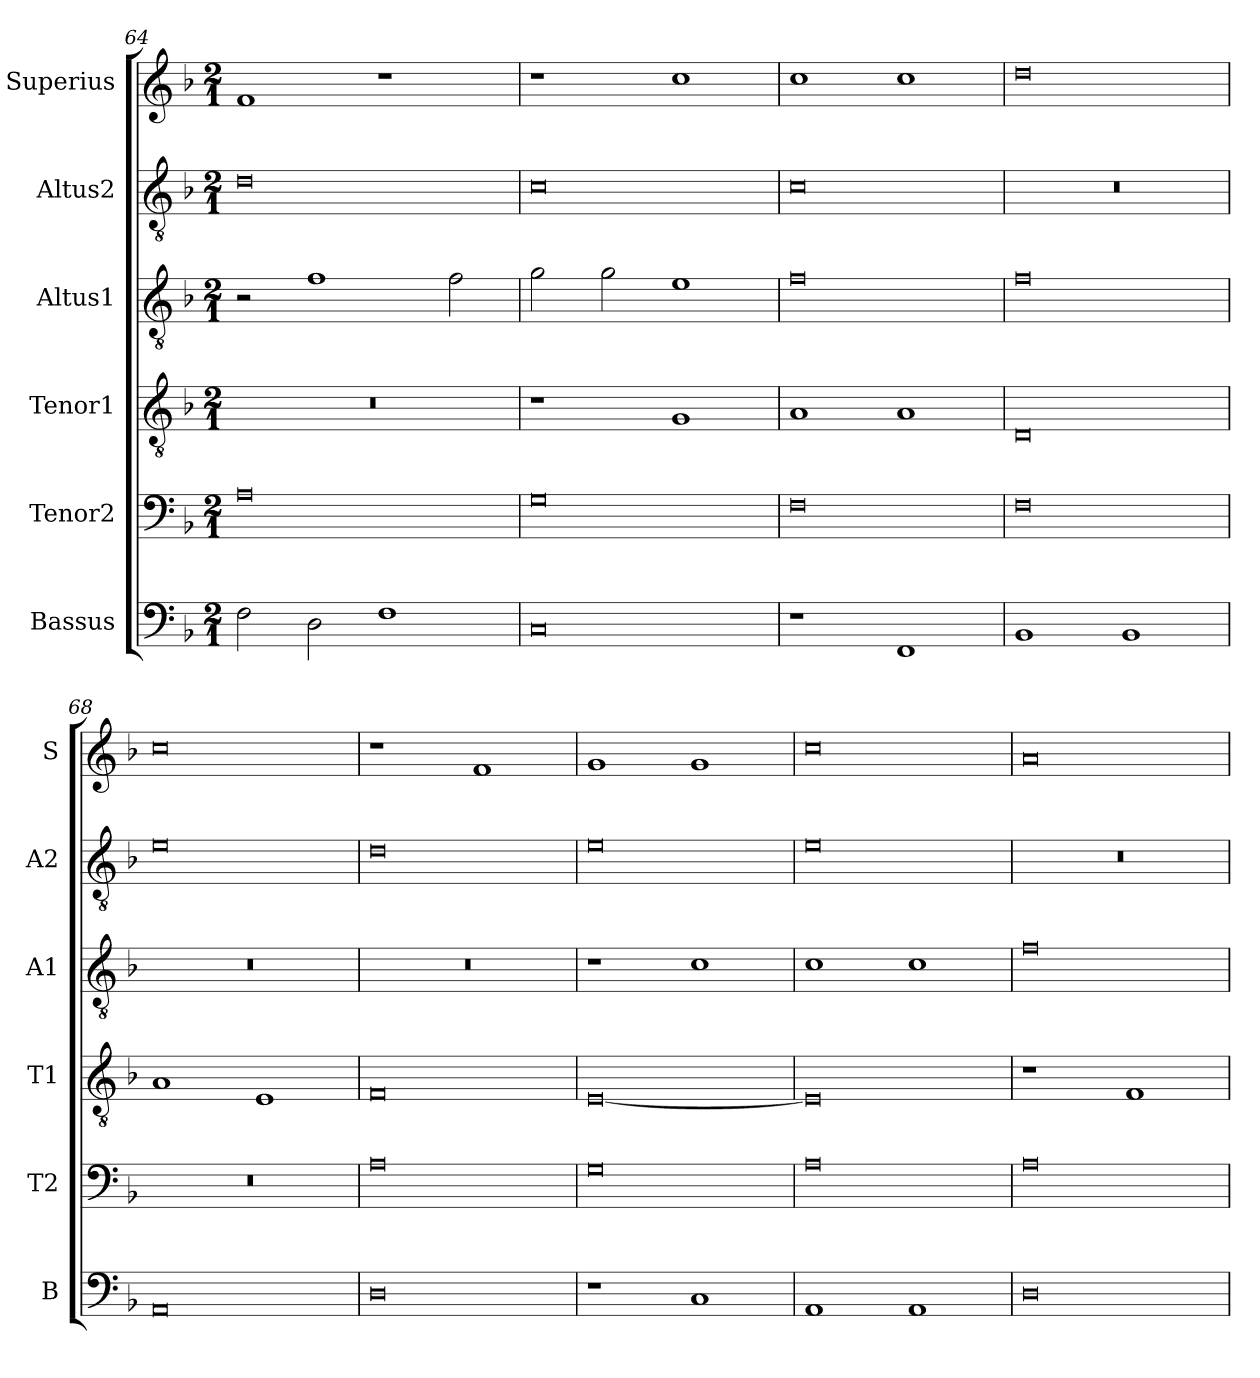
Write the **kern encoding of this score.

**kern	**kern	**kern	**kern	**kern	**kern
*part6	*part5	*part4	*part3	*part2	*part1
*staff6	*staff5	*staff4	*staff3	*staff2	*staff1
*I"Bassus	*I"Tenor2	*I"Tenor1	*I"Altus1	*I"Altus2	*I"Superius
*I'B	*I'T2	*I'T1	*I'A1	*I'A2	*I'S
*clefF4	*clefF4	*clefGv2	*clefGv2	*clefGv2	*clefG2
*k[b-]	*k[b-]	*k[b-]	*k[b-]	*k[b-]	*k[b-]
*M2/1	*M2/1	*M2/1	*M2/1	*M2/1	*M2/1
=64	=64	=64	=64	=64	=64
2F\	0A	0r	2r	0d	1f
2D\	.	.	1f	.	.
1F	.	.	.	.	1r
.	.	.	2f\	.	.
=65	=65	=65	=65	=65	=65
0C	0G	1r	2g\	0c	1r
.	.	.	2g\	.	.
.	.	1G	1e	.	1cc
=66	=66	=66	=66	=66	=66
1r	0F	1A	0f	0c	1cc
1FF	.	1A	.	.	1cc
=67	=67	=67	=67	=67	=67
1BB-	0F	0D	0f	0r	0dd
1BB-	.	.	.	.	.
=68	=68	=68	=68	=68	=68
0AA	0r	1A	0r	0e	0cc
.	.	1E	.	.	.
=69	=69	=69	=69	=69	=69
0D	0A	0F	0r	0d	1r
.	.	.	.	.	1f
=70	=70	=70	=70	=70	=70
1r	0G	[0E	1r	0e	1g
1C	.	.	1c	.	1g
=71	=71	=71	=71	=71	=71
1AA	0A	0E]	1c	0e	0cc
1AA	.	.	1c	.	.
=72	=72	=72	=72	=72	=72
0D	0A	1r	0f	0r	0a
.	.	1F	.	.	.
=	=	=	=	=	=
*-	*-	*-	*-	*-	*-
